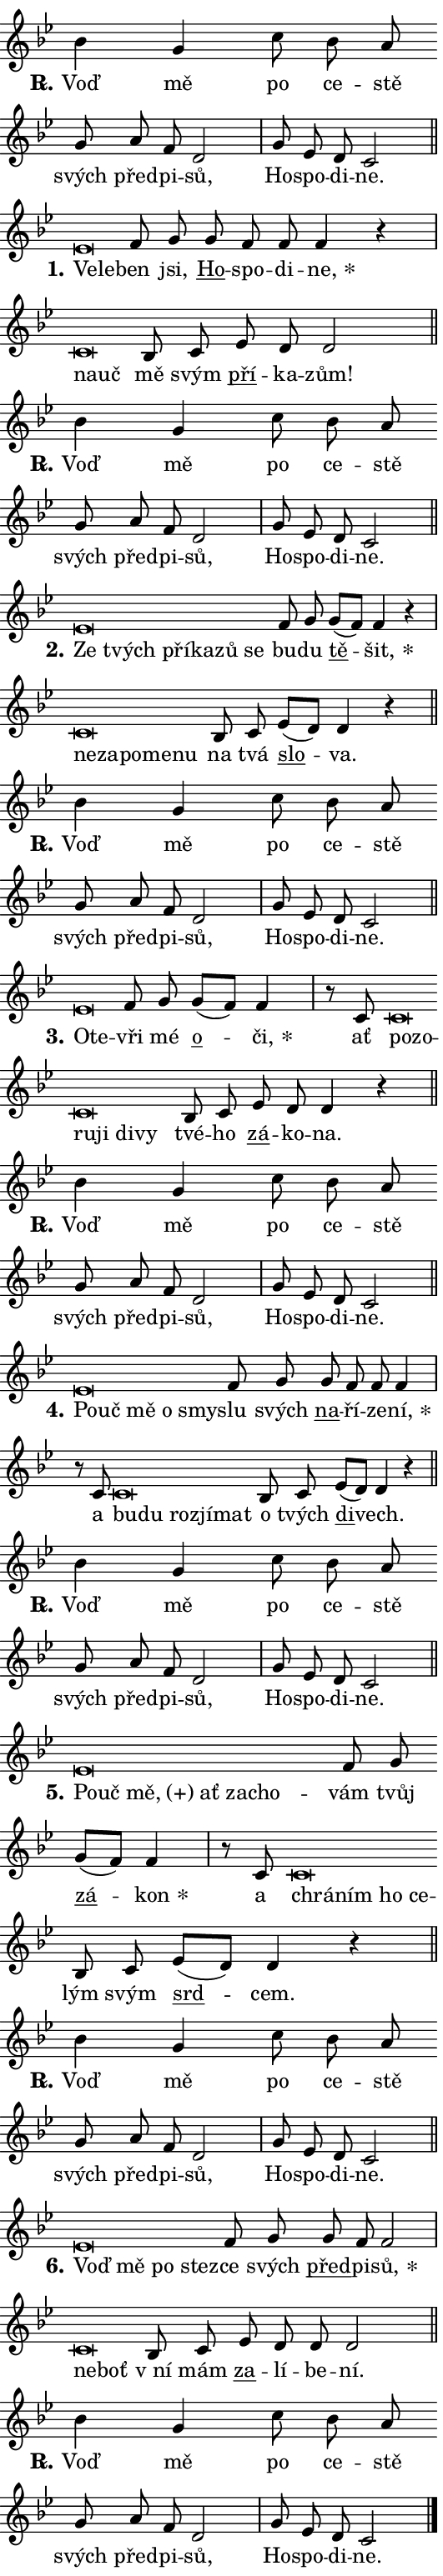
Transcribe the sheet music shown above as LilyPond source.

\version "2.24.0"
\header { tagline = "" }
\paper {
  indent = 0\cm
  top-margin = 0\cm
  right-margin = 0.13\cm % to fit lyric hyphens
  bottom-margin = 0\cm
  left-margin = 0\cm
  paper-width = 9\cm
  page-breaking = #ly:one-page-breaking
  system-system-spacing.basic-distance = #11
  score-system-spacing.basic-distance = #11
  ragged-last = ##f
}


%% Author: Thomas Morley
%% https://lists.gnu.org/archive/html/lilypond-user/2020-05/msg00002.html
#(define (line-position grob)
"Returns position of @var[grob} in current system:
   @code{'start}, if at first time-step
   @code{'end}, if at last time-step
   @code{'middle} otherwise
"
  (let* ((col (ly:item-get-column grob))
         (ln (ly:grob-object col 'left-neighbor))
         (rn (ly:grob-object col 'right-neighbor))
         (col-to-check-left (if (ly:grob? ln) ln col))
         (col-to-check-right (if (ly:grob? rn) rn col))
         (break-dir-left
           (and
             (ly:grob-property col-to-check-left 'non-musical #f)
             (ly:item-break-dir col-to-check-left)))
         (break-dir-right
           (and
             (ly:grob-property col-to-check-right 'non-musical #f)
             (ly:item-break-dir col-to-check-right))))
        (cond ((eqv? 1 break-dir-left) 'start)
              ((eqv? -1 break-dir-right) 'end)
              (else 'middle))))

#(define (tranparent-at-line-position vctor)
  (lambda (grob)
  "Relying on @code{line-position} select the relevant enry from @var{vctor}.
Used to determine transparency,"
    (case (line-position grob)
      ((end) (not (vector-ref vctor 0)))
      ((middle) (not (vector-ref vctor 1)))
      ((start) (not (vector-ref vctor 2))))))

noteHeadBreakVisibility =
#(define-music-function (break-visibility)(vector?)
"Makes @code{NoteHead}s transparent relying on @var{break-visibility}"
#{
  \override NoteHead.transparent =
    #(tranparent-at-line-position break-visibility)
#})

#(define delete-ledgers-for-transparent-note-heads
  (lambda (grob)
    "Reads whether a @code{NoteHead} is transparent.
If so this @code{NoteHead} is removed from @code{'note-heads} from
@var{grob}, which is supposed to be @code{LedgerLineSpanner}.
As a result ledgers are not printed for this @code{NoteHead}"
    (let* ((nhds-array (ly:grob-object grob 'note-heads))
           (nhds-list
             (if (ly:grob-array? nhds-array)
                 (ly:grob-array->list nhds-array)
                 '()))
           ;; Relies on the transparent-property being done before
           ;; Staff.LedgerLineSpanner.after-line-breaking is executed.
           ;; This is fragile ...
           (to-keep
             (remove
               (lambda (nhd)
                 (ly:grob-property nhd 'transparent #f))
               nhds-list)))
      ;; TODO find a better method to iterate over grob-arrays, similiar
      ;; to filter/remove etc for lists
      ;; For now rebuilt from scratch
      (set! (ly:grob-object grob 'note-heads)  '())
      (for-each
        (lambda (nhd)
          (ly:pointer-group-interface::add-grob grob 'note-heads nhd))
        to-keep))))

squashNotes = {
  \override NoteHead.X-extent = #'(-0.2 . 0.2)
  \override NoteHead.Y-extent = #'(-0.75 . 0)
  \override NoteHead.stencil =
    #(lambda (grob)
       (let ((pos (ly:grob-property grob 'staff-position)))
         (begin
           (if (< pos -7) (display "ERROR: Lower brevis then expected\n") (display ""))
           (if (<= pos -6) ly:text-interface::print ly:note-head::print))))
}
unSquashNotes = {
  \revert NoteHead.X-extent
  \revert NoteHead.Y-extent
  \revert NoteHead.stencil
}

hideNotes = \noteHeadBreakVisibility #begin-of-line-visible
unHideNotes = \noteHeadBreakVisibility #all-visible

% work-around for resetting accidentals
% https://lilypond.org/doc/v2.23/Documentation/notation/displaying-rhythms#unmetered-music
cadenzaMeasure = {
  \cadenzaOff
  \partial 1024 s1024
  \cadenzaOn
}

#(define-markup-command (accent layout props text) (markup?)
  "Underline accented syllable"
  (interpret-markup layout props
    #{\markup \override #'(offset . 4.3) \underline { #text }#}))

responsum = \markup \concat {
  "R" \hspace #-1.05 \path #0.1 #'((moveto 0 0.07) (lineto 0.9 0.8)) \hspace #0.05 "."
}

spaceSize = #0.6828661417322834 % exact space size for TeX Gyre Schola

\layout {
  \context {
    \Staff
    \remove "Time_signature_engraver"
    \override LedgerLineSpanner.after-line-breaking = #delete-ledgers-for-transparent-note-heads
  }
  \context {
    \Lyrics {
      \override LyricSpace.minimum-distance = \spaceSize
      \override LyricText.font-name = #"TeX Gyre Schola"
      \override LyricText.font-size = 1
      \override StanzaNumber.font-name = #"TeX Gyre Schola Bold"
      \override StanzaNumber.font-size = 1
    }
  }
  \context {
    \Score 
    \override NoteHead.text =
      #(lambda (grob) 
        (let ((pos (ly:grob-property grob 'staff-position)))
          #{\markup {
            \combine
              \halign #-0.55 \raise #(if (= pos -6) 0 0.5) \override #'(thickness . 2) \draw-line #'(3.2 . 0)
              \musicglyph "noteheads.sM1"
          }#}))
  }
}

% magnetic-lyrics.ily
%
%   written by
%     Jean Abou Samra <jean@abou-samra.fr>
%     Werner Lemberg <wl@gnu.org>
%
%   adapted by
%     Jiri Hon <jiri.hon@gmail.com>
%
% Version 2022-Apr-15

% https://www.mail-archive.com/lilypond-user@gnu.org/msg149350.html

#(define (Left_hyphen_pointer_engraver context)
   "Collect syllable-hyphen-syllable occurrences in lyrics and store
them in properties.  This engraver only looks to the left.  For
example, if the lyrics input is @code{foo -- bar}, it does the
following.

@itemize @bullet
@item
Set the @code{text} property of the @code{LyricHyphen} grob between
@q{foo} and @q{bar} to @code{foo}.

@item
Set the @code{left-hyphen} property of the @code{LyricText} grob with
text @q{foo} to the @code{LyricHyphen} grob between @q{foo} and
@q{bar}.
@end itemize

Use this auxiliary engraver in combination with the
@code{lyric-@/text::@/apply-@/magnetic-@/offset!} hook."
   (let ((hyphen #f)
         (text #f))
     (make-engraver
      (acknowledgers
       ((lyric-syllable-interface engraver grob source-engraver)
        (set! text grob)))
      (end-acknowledgers
       ((lyric-hyphen-interface engraver grob source-engraver)
        ;(when (not (grob::has-interface grob 'lyric-space-interface))
          (set! hyphen grob)));)
      ((stop-translation-timestep engraver)
       (when (and text hyphen)
         (ly:grob-set-object! text 'left-hyphen hyphen))
       (set! text #f)
       (set! hyphen #f)))))

#(define (lyric-text::apply-magnetic-offset! grob)
   "If the space between two syllables is less than the value in
property @code{LyricText@/.details@/.squash-threshold}, move the right
syllable to the left so that it gets concatenated with the left
syllable.

Use this function as a hook for
@code{LyricText@/.after-@/line-@/breaking} if the
@code{Left_@/hyphen_@/pointer_@/engraver} is active."
   (let ((hyphen (ly:grob-object grob 'left-hyphen #f)))
     (when hyphen
       (let ((left-text (ly:spanner-bound hyphen LEFT)))
         (when (grob::has-interface left-text 'lyric-syllable-interface)
           (let* ((common (ly:grob-common-refpoint grob left-text X))
                  (this-x-ext (ly:grob-extent grob common X))
                  (left-x-ext
                   (begin
                     ;; Trigger magnetism for left-text.
                     (ly:grob-property left-text 'after-line-breaking)
                     (ly:grob-extent left-text common X)))
                  ;; `delta` is the gap width between two syllables.
                  (delta (- (interval-start this-x-ext)
                            (interval-end left-x-ext)))
                  (details (ly:grob-property grob 'details))
                  (threshold (assoc-get 'squash-threshold details 0.2)))
             (when (< delta threshold)
               (let* (;; We have to manipulate the input text so that
                      ;; ligatures crossing syllable boundaries are not
                      ;; disabled.  For languages based on the Latin
                      ;; script this is essentially a beautification.
                      ;; However, for non-Western scripts it can be a
                      ;; necessity.
                      (lt (ly:grob-property left-text 'text))
                      (rt (ly:grob-property grob 'text))
                      (is-space (grob::has-interface hyphen 'lyric-space-interface))
                      (space (if is-space " " ""))
                      (extra-delta (if is-space spaceSize 0))
                      ;; Append new syllable.
                      (ltrt-space (if (and (string? lt) (string? rt))
                                (string-append lt space rt)
                                (make-concat-markup (list lt space rt))))
                      ;; Right-align `ltrt` to the right side.
                      (ltrt-space-markup (grob-interpret-markup
                               grob
                               (make-translate-markup
                                (cons (interval-length this-x-ext) 0)
                                (make-right-align-markup ltrt-space)))))
                 (begin
                   ;; Don't print `left-text`.
                   (ly:grob-set-property! left-text 'stencil #f)
                   ;; Set text and stencil (which holds all collected
                   ;; syllables so far) and shift it to the left.
                   (ly:grob-set-property! grob 'text ltrt-space)
                   (ly:grob-set-property! grob 'stencil ltrt-space-markup)
                   (ly:grob-translate-axis! grob (- (- delta extra-delta)) X))))))))))


#(define (lyric-hyphen::displace-bounds-first grob)
   ;; Make very sure this callback isn't triggered too early.
   (let ((left (ly:spanner-bound grob LEFT))
         (right (ly:spanner-bound grob RIGHT)))
     (ly:grob-property left 'after-line-breaking)
     (ly:grob-property right 'after-line-breaking)
     (ly:lyric-hyphen::print grob)))

squashThreshold = #0.4

\layout {
  \context {
    \Lyrics
    \consists #Left_hyphen_pointer_engraver
    \override LyricText.after-line-breaking =
      #lyric-text::apply-magnetic-offset!
    \override LyricHyphen.stencil = #lyric-hyphen::displace-bounds-first
    \override LyricText.details.squash-threshold = \squashThreshold
    \override LyricHyphen.minimum-distance = 0
    \override LyricHyphen.minimum-length = \squashThreshold
  }
}

squashText = \override LyricText.details.squash-threshold = 9999
unSquashText = \override LyricText.details.squash-threshold = \squashThreshold

leftText = \override LyricText.self-alignment-X = #LEFT
unLeftText = \revert LyricText.self-alignment-X

starOffset = #(lambda (grob) 
                (let ((x_offset (ly:self-alignment-interface::aligned-on-x-parent grob)))
                  (if (= x_offset 0) 0 (+ x_offset 1.2))))

star = #(define-music-function (syllable)(string?)
"Append star separator at the end of a syllable"
#{
  \once \override LyricText.X-offset = #starOffset
  \lyricmode { \markup {
    #syllable
    \override #'((font-name . "TeX Gyre Schola Bold")) \hspace #0.2 \lower #0.65 \larger "*"
  } }
#})

starAccent = #(define-music-function (syllable)(string?)
"Append star separator at the end of a syllable and make accent"
#{
  \once \override LyricText.X-offset = #starOffset
  \lyricmode { \markup {
    \accent #syllable
    \override #'((font-name . "TeX Gyre Schola Bold")) \hspace #0.2 \lower #0.65 \larger "*"
  } }
#})

breath = #(define-music-function (syllable)(string?)
"Append breathing indicator at the end of a syllable"
#{
  \lyricmode { \markup { #syllable "+" } }
#})

optionalBreath = #(define-music-function (syllable)(string?)
"Append optional breathing indicator at the end of a syllable"
#{
  \lyricmode { \markup { #syllable "(+)" } }
#})


\score {
    <<
        \new Voice = "melody" { \cadenzaOn \key bes \major \relative { bes'4 g c8 bes a \bar "" g a f d2 \cadenzaMeasure \bar "|" g8 es d c2 \cadenzaMeasure \bar "||" \break } }
        \new Lyrics \lyricsto "melody" { \lyricmode { \set stanza = \responsum
Voď mě po ce -- stě svých před -- pi -- sů, Ho -- spo -- di -- ne. } }
    >>
    \layout {}
}

\score {
    <<
        \new Voice = "melody" { \cadenzaOn \key bes \major \relative { \squashNotes es'\breve*1/16 \hideNotes \breve*1/16 \bar "" \unHideNotes \unSquashNotes f8 g \bar "" g f f f4 r \cadenzaMeasure \bar "|" \squashNotes c\breve*1/16 \hideNotes \breve*1/16 \bar "" \unHideNotes \unSquashNotes bes8 c \bar "" es d d2 \cadenzaMeasure \bar "||" \break } }
        \new Lyrics \lyricsto "melody" { \lyricmode { \set stanza = "1."
\leftText Ve -- \squashText le -- \unLeftText \unSquashText ben jsi, \markup \accent Ho -- spo -- di -- \star ne, \leftText na -- \squashText uč \unLeftText \unSquashText mě svým \markup \accent pří -- ka -- zům! } }
    >>
    \layout {}
}

\score {
    <<
        \new Voice = "melody" { \cadenzaOn \key bes \major \relative { bes'4 g c8 bes a \bar "" g a f d2 \cadenzaMeasure \bar "|" g8 es d c2 \cadenzaMeasure \bar "||" \break } }
        \new Lyrics \lyricsto "melody" { \lyricmode { \set stanza = \responsum
Voď mě po ce -- stě svých před -- pi -- sů, Ho -- spo -- di -- ne. } }
    >>
    \layout {}
}

\score {
    <<
        \new Voice = "melody" { \cadenzaOn \key bes \major \relative { \squashNotes es'\breve*1/16 \hideNotes \breve*1/16 \bar "" \breve*1/16 \bar "" \breve*1/16 \bar "" \breve*1/16 \breve*1/16 \bar "" \unHideNotes \unSquashNotes f8 g \bar "" g[( f)] f4 r \cadenzaMeasure \bar "|" \squashNotes c\breve*1/16 \hideNotes \breve*1/16 \bar "" \breve*1/16 \bar "" \breve*1/16 \breve*1/16 \bar "" \unHideNotes \unSquashNotes bes8 c \bar "" es[( d)] d4 r \cadenzaMeasure \bar "||" \break } }
        \new Lyrics \lyricsto "melody" { \lyricmode { \set stanza = "2."
\leftText Ze \squashText tvých pří -- ka -- zů se \unLeftText \unSquashText bu -- du \markup \accent tě -- \star šit, \leftText ne -- \squashText za -- po -- me -- nu \unLeftText \unSquashText na tvá \markup \accent slo -- va. } }
    >>
    \layout {}
}

\score {
    <<
        \new Voice = "melody" { \cadenzaOn \key bes \major \relative { bes'4 g c8 bes a \bar "" g a f d2 \cadenzaMeasure \bar "|" g8 es d c2 \cadenzaMeasure \bar "||" \break } }
        \new Lyrics \lyricsto "melody" { \lyricmode { \set stanza = \responsum
Voď mě po ce -- stě svých před -- pi -- sů, Ho -- spo -- di -- ne. } }
    >>
    \layout {}
}

\score {
    <<
        \new Voice = "melody" { \cadenzaOn \key bes \major \relative { \squashNotes es'\breve*1/16 \hideNotes \breve*1/16 \bar "" \unHideNotes \unSquashNotes f8 g \bar "" g[( f)] f4 \cadenzaMeasure \bar "|" r8 c8 \squashNotes c\breve*1/16 \hideNotes \breve*1/16 \bar "" \breve*1/16 \bar "" \breve*1/16 \bar "" \breve*1/16 \breve*1/16 \bar "" \unHideNotes \unSquashNotes bes8 c \bar "" es d d4 r \cadenzaMeasure \bar "||" \break } }
        \new Lyrics \lyricsto "melody" { \lyricmode { \set stanza = "3."
\leftText O -- \squashText te -- \unLeftText \unSquashText vři mé \markup \accent o -- \star či, ať \leftText po -- \squashText zo -- ru -- ji di -- vy \unLeftText \unSquashText tvé -- ho \markup \accent zá -- ko -- na. } }
    >>
    \layout {}
}

\score {
    <<
        \new Voice = "melody" { \cadenzaOn \key bes \major \relative { bes'4 g c8 bes a \bar "" g a f d2 \cadenzaMeasure \bar "|" g8 es d c2 \cadenzaMeasure \bar "||" \break } }
        \new Lyrics \lyricsto "melody" { \lyricmode { \set stanza = \responsum
Voď mě po ce -- stě svých před -- pi -- sů, Ho -- spo -- di -- ne. } }
    >>
    \layout {}
}

\score {
    <<
        \new Voice = "melody" { \cadenzaOn \key bes \major \relative { \squashNotes es'\breve*1/16 \hideNotes \breve*1/16 \bar "" \breve*1/16 \bar "" \breve*1/16 \breve*1/16 \bar "" \unHideNotes \unSquashNotes f8 g \bar "" g f f f4 \cadenzaMeasure \bar "|" r8 c8 \squashNotes c\breve*1/16 \hideNotes \breve*1/16 \bar "" \breve*1/16 \bar "" \breve*1/16 \breve*1/16 \bar "" \unHideNotes \unSquashNotes bes8 c \bar "" es[( d)] d4 r \cadenzaMeasure \bar "||" \break } }
        \new Lyrics \lyricsto "melody" { \lyricmode { \set stanza = "4."
\leftText Po -- \squashText uč mě o smy -- \unLeftText \unSquashText slu svých \markup \accent na -- ří -- ze -- \star ní, a \leftText bu -- \squashText du roz -- jí -- mat \unLeftText \unSquashText o tvých \markup \accent di -- vech. } }
    >>
    \layout {}
}

\score {
    <<
        \new Voice = "melody" { \cadenzaOn \key bes \major \relative { bes'4 g c8 bes a \bar "" g a f d2 \cadenzaMeasure \bar "|" g8 es d c2 \cadenzaMeasure \bar "||" \break } }
        \new Lyrics \lyricsto "melody" { \lyricmode { \set stanza = \responsum
Voď mě po ce -- stě svých před -- pi -- sů, Ho -- spo -- di -- ne. } }
    >>
    \layout {}
}

\score {
    <<
        \new Voice = "melody" { \cadenzaOn \key bes \major \relative { \squashNotes es'\breve*1/16 \hideNotes \breve*1/16 \bar "" \breve*1/16 \bar "" \breve*1/16 \bar "" \breve*1/16 \breve*1/16 \bar "" \unHideNotes \unSquashNotes f8 g \bar "" g[( f)] f4 \cadenzaMeasure \bar "|" r8 c8 \squashNotes c\breve*1/16 \hideNotes \breve*1/16 \bar "" \breve*1/16 \breve*1/16 \bar "" \unHideNotes \unSquashNotes bes8 c \bar "" es[( d)] d4 r \cadenzaMeasure \bar "||" \break } }
        \new Lyrics \lyricsto "melody" { \lyricmode { \set stanza = "5."
\leftText Po -- \squashText uč \optionalBreath mě, ať za -- cho -- \unLeftText \unSquashText vám tvůj \markup \accent zá -- \star kon a \leftText chrá -- \squashText ním ho ce -- \unLeftText \unSquashText lým svým \markup \accent srd -- cem. } }
    >>
    \layout {}
}

\score {
    <<
        \new Voice = "melody" { \cadenzaOn \key bes \major \relative { bes'4 g c8 bes a \bar "" g a f d2 \cadenzaMeasure \bar "|" g8 es d c2 \cadenzaMeasure \bar "||" \break } }
        \new Lyrics \lyricsto "melody" { \lyricmode { \set stanza = \responsum
Voď mě po ce -- stě svých před -- pi -- sů, Ho -- spo -- di -- ne. } }
    >>
    \layout {}
}

\score {
    <<
        \new Voice = "melody" { \cadenzaOn \key bes \major \relative { \squashNotes es'\breve*1/16 \hideNotes \breve*1/16 \bar "" \breve*1/16 \breve*1/16 \bar "" \unHideNotes \unSquashNotes f8 g \bar "" g f f2 \cadenzaMeasure \bar "|" \squashNotes c\breve*1/16 \hideNotes \breve*1/16 \bar "" \unHideNotes \unSquashNotes bes8 c \bar "" es d d d2 \cadenzaMeasure \bar "||" \break } }
        \new Lyrics \lyricsto "melody" { \lyricmode { \set stanza = "6."
\leftText Voď \squashText mě po stez -- \unLeftText \unSquashText ce svých \markup \accent před -- pi -- \star sů, \leftText ne -- \squashText boť \unLeftText \unSquashText "v ní" mám \markup \accent za -- lí -- be -- ní. } }
    >>
    \layout {}
}

\score {
    <<
        \new Voice = "melody" { \cadenzaOn \key bes \major \relative { bes'4 g c8 bes a \bar "" g a f d2 \cadenzaMeasure \bar "|" g8 es d c2 \cadenzaMeasure \bar "||" \break } \bar "|." }
        \new Lyrics \lyricsto "melody" { \lyricmode { \set stanza = \responsum
Voď mě po ce -- stě svých před -- pi -- sů, Ho -- spo -- di -- ne. } }
    >>
    \layout {}
}
